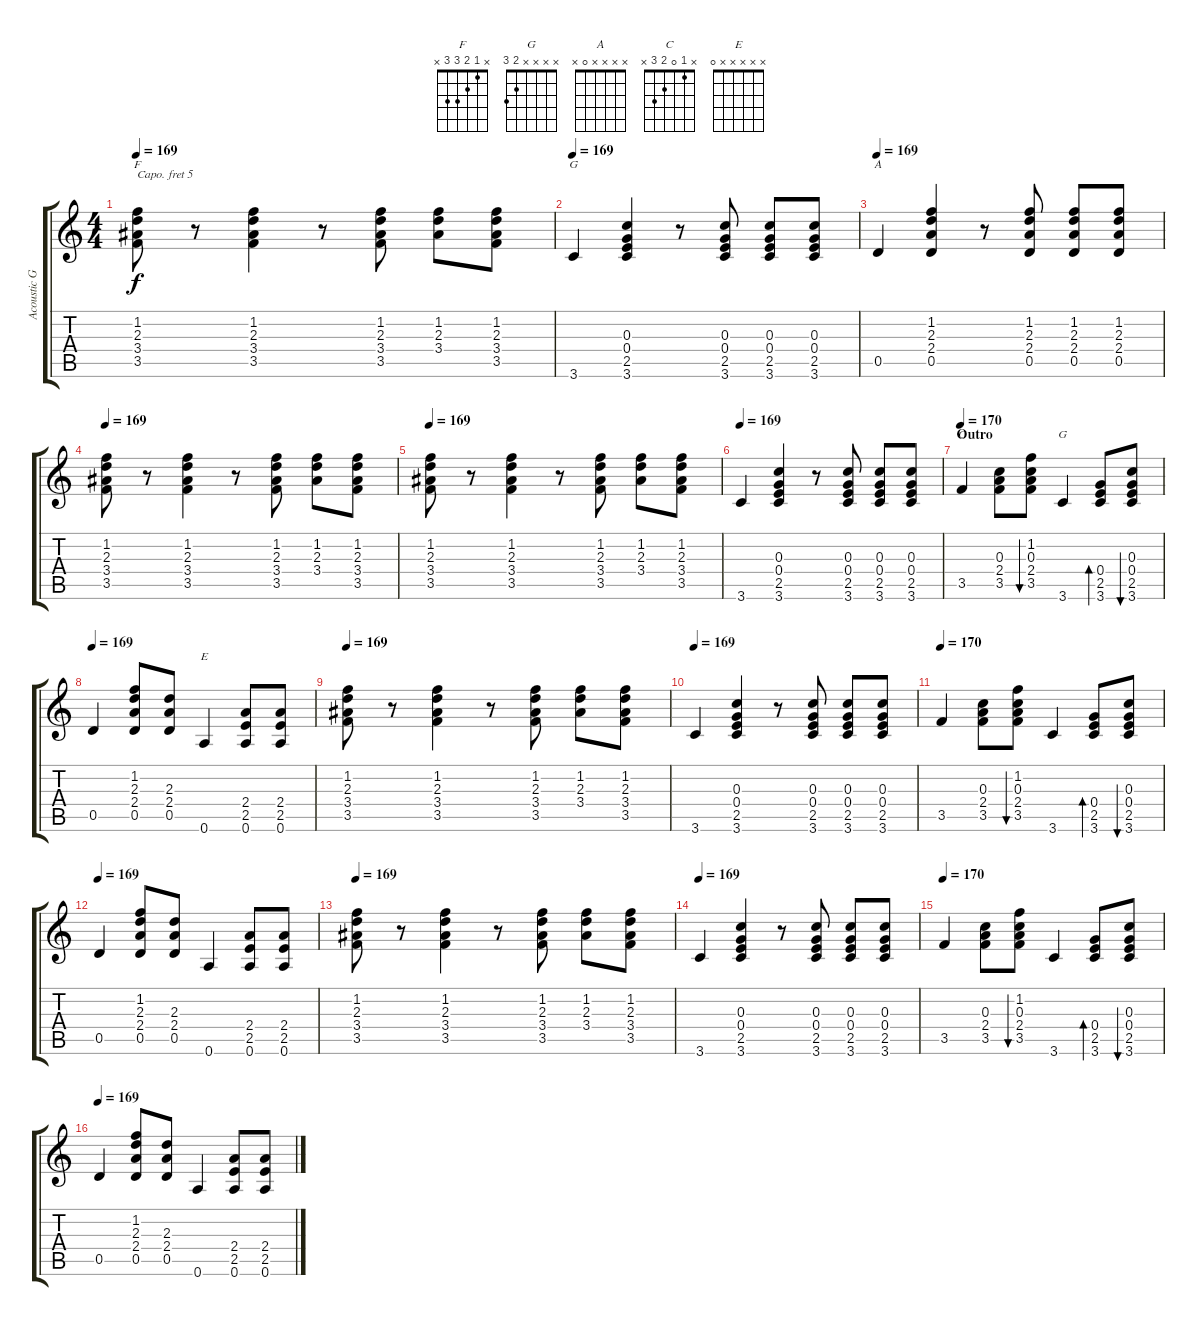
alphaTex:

\track ("Acoustic Guitar" "Acoustic G") {instrument acousticguitarnylon}
\staff {score tabs}
\capo 5
\tuning (E4 B3 G3 D3 A2 E2) {hide}
\chord ("F" x 1 2 3 3 x)
\chord ("G" x x x x x 3)
\chord ("A" x x x x 0 x)
\chord ("C" x 1 0 2 3 x)
\chord ("G" x x x x 2 3)
\chord ("E" x x x x x 0)
\ts (4 4)
\tempo 169
\clef g2
\ks c
(1.2 2.3 3.4 3.5).8{ch "F" dy f} r.8 (1.2 2.3 3.4 3.5).4 r.8 (1.2 2.3 3.4 3.5).8 (1.2 2.3 3.4).8 (1.2 2.3 3.4 3.5).8 |
\tempo 169
3.6.4{ch "G"} (0.3 0.4 2.5 3.6).4 r.8 (0.3 0.4 2.5 3.6).8 (0.3 0.4 2.5 3.6).8 (0.3 0.4 2.5 3.6).8 |
\tempo 169
0.5.4{ch "A"} (1.2 2.3 2.4 0.5).4 r.8 (1.2 2.3 2.4 0.5).8 (1.2 2.3 2.4 0.5).8 (1.2 2.3 2.4 0.5).8 |
\tempo 169
(1.2 2.3 3.4 3.5).8 r.8 (1.2 2.3 3.4 3.5).4 r.8 (1.2 2.3 3.4 3.5).8 (1.2 2.3 3.4).8 (1.2 2.3 3.4 3.5).8 |
\tempo 169
(1.2 2.3 3.4 3.5).8 r.8 (1.2 2.3 3.4 3.5).4 r.8 (1.2 2.3 3.4 3.5).8 (1.2 2.3 3.4).8 (1.2 2.3 3.4 3.5).8 |
\tempo 169
3.6.4 (0.3 0.4 2.5 3.6).4 r.8 (0.3 0.4 2.5 3.6).8 (0.3 0.4 2.5 3.6).8 (0.3 0.4 2.5 3.6).8 |
\section ("" "Outro")
\tempo 169
\tempo 170
3.5.4{ch "C"} (0.3 2.4 3.5).8 (1.2 0.3 2.4 3.5).8{bu 120} 3.6.4{ch "G"} (0.4 2.5 3.6).8{bd 120} (0.3 0.4 2.5 3.6).8{bu 120} |
\tempo 169
0.5.4 (1.2 2.3 2.4 0.5).8 (2.3 2.4 0.5).8 0.6.4{ch "E"} (2.4 2.5 0.6).8 (2.4 2.5 0.6).8 |
\tempo 169
(1.2 2.3 3.4 3.5).8 r.8 (1.2 2.3 3.4 3.5).4 r.8 (1.2 2.3 3.4 3.5).8 (1.2 2.3 3.4).8 (1.2 2.3 3.4 3.5).8 |
\tempo 169
3.6.4 (0.3 0.4 2.5 3.6).4 r.8 (0.3 0.4 2.5 3.6).8 (0.3 0.4 2.5 3.6).8 (0.3 0.4 2.5 3.6).8 |
\tempo 169
\tempo 170
3.5.4 (0.3 2.4 3.5).8 (1.2 0.3 2.4 3.5).8{bu 120} 3.6.4 (0.4 2.5 3.6).8{bd 120} (0.3 0.4 2.5 3.6).8{bu 120} |
\tempo 169
0.5.4 (1.2 2.3 2.4 0.5).8 (2.3 2.4 0.5).8 0.6.4 (2.4 2.5 0.6).8 (2.4 2.5 0.6).8 |
\tempo 169
(1.2 2.3 3.4 3.5).8 r.8 (1.2 2.3 3.4 3.5).4 r.8 (1.2 2.3 3.4 3.5).8 (1.2 2.3 3.4).8 (1.2 2.3 3.4 3.5).8 |
\tempo 169
3.6.4 (0.3 0.4 2.5 3.6).4 r.8 (0.3 0.4 2.5 3.6).8 (0.3 0.4 2.5 3.6).8 (0.3 0.4 2.5 3.6).8 |
\tempo 169
\tempo 170
3.5.4 (0.3 2.4 3.5).8 (1.2 0.3 2.4 3.5).8{bu 120} 3.6.4 (0.4 2.5 3.6).8{bd 120} (0.3 0.4 2.5 3.6).8{bu 120} |
\tempo 169
0.5.4 (1.2 2.3 2.4 0.5).8 (2.3 2.4 0.5).8 0.6.4 (2.4 2.5 0.6).8 (2.4 2.5 0.6).8
